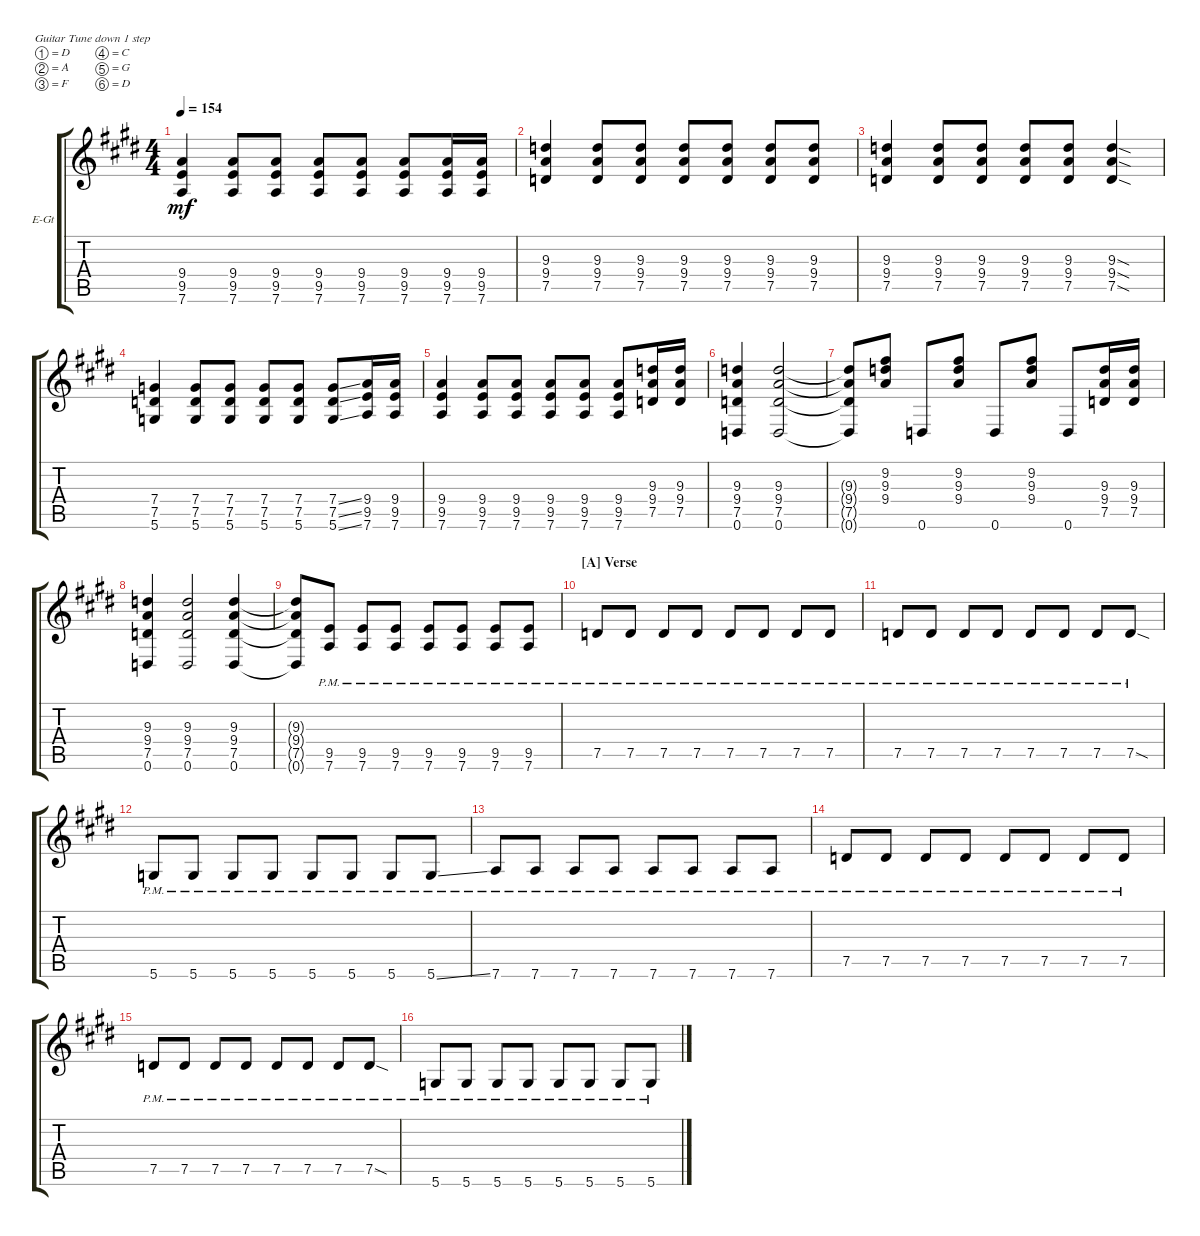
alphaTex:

\defaultSystemsLayout 4
\bracketExtendMode groupsimilarinstruments
\firstSystemTrackNameOrientation horizontal
\otherSystemsTrackNameOrientation horizontal
\track ("Michael Poulsen" "E-Gt") {instrument distortionguitar}
\staff {score tabs}
\tuning (D4 A3 F3 C3 G2 D2)
\ts (4 4)
\tempo 154
\clef g2
\ks e
(7.6 9.5 9.4).4{dy mf} (7.6 9.5 9.4).8 (7.6 9.5 9.4).8 (7.6 9.5 9.4).8 (7.6 9.5 9.4).8 (7.6 9.5 9.4).8 (7.6 9.5 9.4).16 (7.6 9.5 9.4).16 |
(7.5 9.4 9.3).4 (7.5 9.4 9.3).8 (7.5 9.4 9.3).8 (7.5 9.4 9.3).8 (7.5 9.4 9.3).8 (7.5 9.4 9.3).8 (7.5 9.4 9.3).8 |
(7.5 9.4 9.3).4 (9.3 9.4 7.5).8 (9.3 9.4 7.5).8 (9.3 9.4 7.5).8 (9.3 9.4 7.5).8 (9.3{sod} 9.4{sod} 7.5{sod}).4 |
(5.6 7.5 7.4).4 (7.4 7.5 5.6).8 (7.4 7.5 5.6).8 (7.4 7.5 5.6).8 (7.4 7.5 5.6).8 (7.4{ss} 7.5{ss} 5.6{ss}).8 (7.6 9.5 9.4).16 (7.6 9.5 9.4).16 |
(9.4 9.5 7.6).4 (7.6 9.4 9.5).8 (7.6 9.5 9.4).8 (9.4 9.5 7.6).8 (9.4 9.5 7.6).8 (7.6 9.5 9.4).8 (7.5 9.4 9.3).16 (7.5 9.4 9.3).16 |
(0.6 7.5 9.4 9.3).4 (9.3 9.4 7.5 0.6).2 |
(9.3{t} 9.4{t} 7.5{t} 0.6{t}).8 (9.4 9.3 9.2).8 0.6.8 (9.4 9.3 9.2).8 0.6.8 (9.4 9.3 9.2).8 0.6.8 (7.5 9.3 9.4).16 (7.5 9.4 9.3).16 |
(9.3 9.4 7.5 0.6).4 (0.6 7.5 9.4 9.3).2 (9.3 9.4 7.5 0.6).4 |
(9.3{t} 9.4{t} 7.5{t} 0.6{t}).8 (7.6{pm} 9.5{pm}).8 (7.6{pm} 9.5{pm}).8 (7.6{pm} 9.5{pm}).8 (7.6{pm} 9.5{pm}).8 (7.6{pm} 9.5{pm}).8 (7.6{pm} 9.5{pm}).8 (7.6{pm} 9.5{pm}).8 |
\section ("A" "Verse")
7.5{pm}.8 7.5{pm}.8 7.5{pm}.8 7.5{pm}.8 7.5{pm}.8 7.5{pm}.8 7.5{pm}.8 7.5{pm}.8 |
7.5{pm}.8 7.5{pm}.8 7.5{pm}.8 7.5{pm}.8 7.5{pm}.8 7.5{pm}.8 7.5{pm}.8 7.5{sod pm}.8 |
5.6{pm}.8 5.6{pm}.8 5.6{pm}.8 5.6{pm}.8 5.6{pm}.8 5.6{pm}.8 5.6{pm}.8 5.6{ss pm}.8 |
7.6{pm}.8 7.6{pm}.8 7.6{pm}.8 7.6{pm}.8 7.6{pm}.8 7.6{pm}.8 7.6{pm}.8 7.6{pm}.8 |
7.5{pm}.8 7.5{pm}.8 7.5{pm}.8 7.5{pm}.8 7.5{pm}.8 7.5{pm}.8 7.5{pm}.8 7.5{pm}.8 |
7.5{pm}.8 7.5{pm}.8 7.5{pm}.8 7.5{pm}.8 7.5{pm}.8 7.5{pm}.8 7.5{pm}.8 7.5{sod pm}.8 |
5.6{pm}.8 5.6{pm}.8 5.6{pm}.8 5.6{pm}.8 5.6{pm}.8 5.6{pm}.8 5.6{pm}.8 5.6{ss pm}.8
